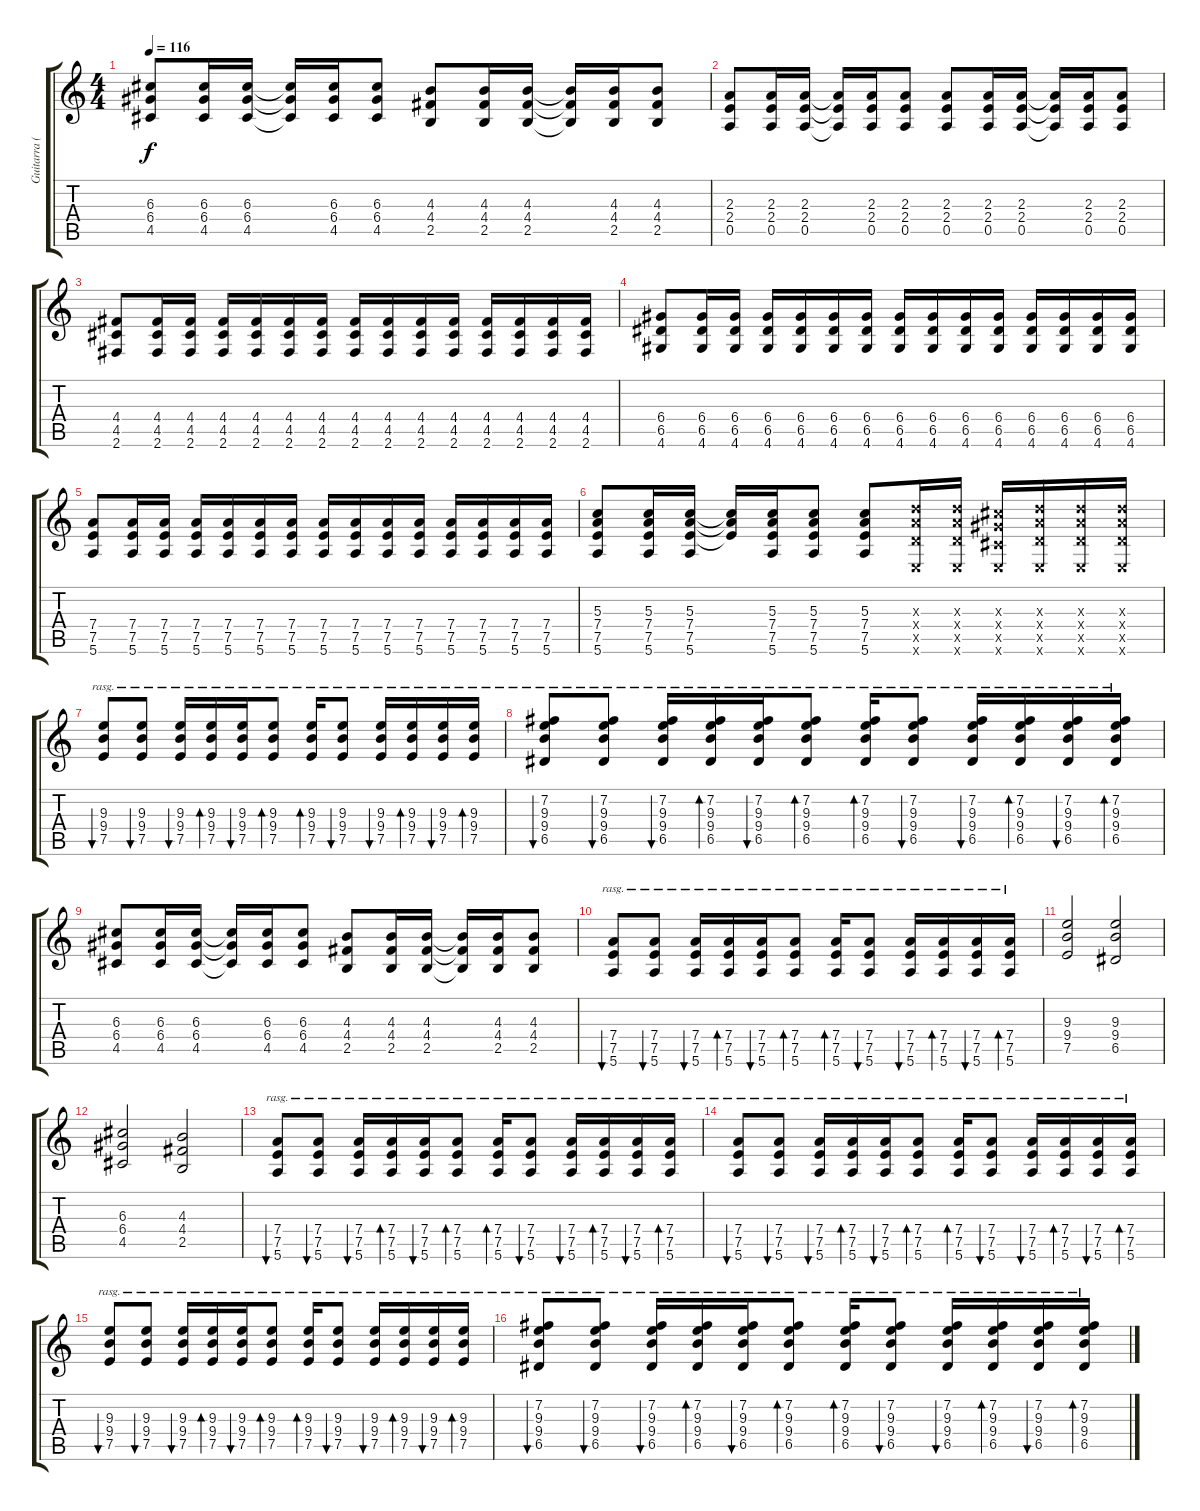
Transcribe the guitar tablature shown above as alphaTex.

\track ("Guitarra (Ac)" "Guitarra (") {instrument acousticguitarsteel}
\staff {score tabs}
\tuning (E4 B3 G3 D3 A2 E2) {hide}
\ts (4 4)
\tempo 116
\clef g2
\ks c
(6.3 6.4 4.5).8{dy f} (6.3 6.4 4.5).16 (6.3 6.4 4.5).16 (6.3{t} 6.4{t} 4.5{t}).16 (6.3 6.4 4.5).16 (6.3 6.4 4.5).8 (4.3 4.4 2.5).8 (4.3 4.4 2.5).16 (4.3 4.4 2.5).16 (4.3{t} 4.4{t} 2.5{t}).16 (4.3 4.4 2.5).16 (4.3 4.4 2.5).8 |
(2.3 2.4 0.5).8 (2.3 2.4 0.5).16 (2.3 2.4 0.5).16 (2.3{t} 2.4{t} 0.5{t}).16 (2.3 2.4 0.5).16 (2.3 2.4 0.5).8 (2.3 2.4 0.5).8 (2.3 2.4 0.5).16 (2.3 2.4 0.5).16 (2.3{t} 2.4{t} 0.5{t}).16 (2.3 2.4 0.5).16 (2.3 2.4 0.5).8 |
(4.4 4.5 2.6).8 (4.4 4.5 2.6).16 (4.4 4.5 2.6).16 (4.4 4.5 2.6).16 (4.4 4.5 2.6).16 (4.4 4.5 2.6).16 (4.4 4.5 2.6).16 (4.4 4.5 2.6).16 (4.4 4.5 2.6).16 (4.4 4.5 2.6).16 (4.4 4.5 2.6).16 (4.4 4.5 2.6).16 (4.4 4.5 2.6).16 (4.4 4.5 2.6).16 (4.4 4.5 2.6).16 |
(6.4 6.5 4.6).8 (6.4 6.5 4.6).16 (6.4 6.5 4.6).16 (6.4 6.5 4.6).16 (6.4 6.5 4.6).16 (6.4 6.5 4.6).16 (6.4 6.5 4.6).16 (6.4 6.5 4.6).16 (6.4 6.5 4.6).16 (6.4 6.5 4.6).16 (6.4 6.5 4.6).16 (6.4 6.5 4.6).16 (6.4 6.5 4.6).16 (6.4 6.5 4.6).16 (6.4 6.5 4.6).16 |
(7.4 7.5 5.6).8 (7.4 7.5 5.6).16 (7.4 7.5 5.6).16 (7.4 7.5 5.6).16 (7.4 7.5 5.6).16 (7.4 7.5 5.6).16 (7.4 7.5 5.6).16 (7.4 7.5 5.6).16 (7.4 7.5 5.6).16 (7.4 7.5 5.6).16 (7.4 7.5 5.6).16 (7.4 7.5 5.6).16 (7.4 7.5 5.6).16 (7.4 7.5 5.6).16 (7.4 7.5 5.6).16 |
(5.3 7.4 7.5 5.6).8 (5.3 7.4 7.5 5.6).16 (5.3 7.4 7.5 5.6).16 (5.3{t} 7.4{t} 7.5{t}).16 (5.3 7.4 7.5 5.6).16 (5.3 7.4 7.5 5.6).8 (5.3 7.4 7.5 5.6).8 (7.3{x} 7.4{x} 5.5{x} 0.6{x}).16 (7.3{x} 7.4{x} 5.5{x} 0.6{x}).16 (6.3{x} 6.4{x} 4.5{x} 0.6{x}).16 (7.3{x} 7.4{x} 5.5{x} 0.6{x}).16 (7.3{x} 7.4{x} 5.5{x} 0.6{x}).16 (7.3{x} 7.4{x} 5.5{x} 0.6{x}).16 |
(9.3 9.4 7.5).8{bu 60 rasg ii} (9.3 9.4 7.5).8{bu 120 rasg ii} (9.3 9.4 7.5).16{bu 120 rasg ii} (9.3 9.4 7.5).16{bd 120 rasg ii} (9.3 9.4 7.5).16{bu 120 rasg ii} (9.3 9.4 7.5).8{bd 120 rasg ii} (9.3 9.4 7.5).16{bd 120 rasg ii} (9.3 9.4 7.5).8{bu 120 rasg ii} (9.3 9.4 7.5).16{bu 120 rasg ii} (9.3 9.4 7.5).16{bd 120 rasg ii} (9.3 9.4 7.5).16{bu 120 rasg ii} (9.3 9.4 7.5).16{bd 120 rasg ii} |
(7.2 9.3 9.4 6.5).8{bu 60 rasg ii} (7.2 9.3 9.4 6.5).8{bu 120 rasg ii} (7.2 9.3 9.4 6.5).16{bu 120 rasg ii} (7.2 9.3 9.4 6.5).16{bd 120 rasg ii} (7.2 9.3 9.4 6.5).16{bu 120 rasg ii} (7.2 9.3 9.4 6.5).8{bd 120 rasg ii} (7.2 9.3 9.4 6.5).16{bd 120 rasg ii} (7.2 9.3 9.4 6.5).8{bu 120 rasg ii} (7.2 9.3 9.4 6.5).16{bu 120 rasg ii} (7.2 9.3 9.4 6.5).16{bd 120 rasg ii} (7.2 9.3 9.4 6.5).16{bu 120 rasg ii} (7.2 9.3 9.4 6.5).16{bd 120 rasg ii} |
(6.3 6.4 4.5).8 (6.3 6.4 4.5).16 (6.3 6.4 4.5).16 (6.3{t} 6.4{t} 4.5{t}).16 (6.3 6.4 4.5).16 (6.3 6.4 4.5).8 (4.3 4.4 2.5).8 (4.3 4.4 2.5).16 (4.3 4.4 2.5).16 (4.3{t} 4.4{t} 2.5{t}).16 (4.3 4.4 2.5).16 (4.3 4.4 2.5).8 |
(7.4 7.5 5.6).8{bu 60 rasg ii} (7.4 7.5 5.6).8{bu 120 rasg ii} (7.4 7.5 5.6).16{bu 120 rasg ii} (7.4 7.5 5.6).16{bd 120 rasg ii} (7.4 7.5 5.6).16{bu 120 rasg ii} (7.4 7.5 5.6).8{bd 120 rasg ii} (7.4 7.5 5.6).16{bd 120 rasg ii} (7.4 7.5 5.6).8{bu 120 rasg ii} (7.4 7.5 5.6).16{bu 120 rasg ii} (7.4 7.5 5.6).16{bd 120 rasg ii} (7.4 7.5 5.6).16{bu 120 rasg ii} (7.4 7.5 5.6).16{bd 120 rasg ii} |
(9.3 9.4 7.5).2 (9.3 9.4 6.5).2 |
(6.3 6.4 4.5).2 (4.3 4.4 2.5).2 |
(7.4 7.5 5.6).8{bu 60 rasg ii} (7.4 7.5 5.6).8{bu 120 rasg ii} (7.4 7.5 5.6).16{bu 120 rasg ii} (7.4 7.5 5.6).16{bd 120 rasg ii} (7.4 7.5 5.6).16{bu 120 rasg ii} (7.4 7.5 5.6).8{bd 120 rasg ii} (7.4 7.5 5.6).16{bd 120 rasg ii} (7.4 7.5 5.6).8{bu 120 rasg ii} (7.4 7.5 5.6).16{bu 120 rasg ii} (7.4 7.5 5.6).16{bd 120 rasg ii} (7.4 7.5 5.6).16{bu 120 rasg ii} (7.4 7.5 5.6).16{bd 120 rasg ii} |
(7.4 7.5 5.6).8{bu 60 rasg ii} (7.4 7.5 5.6).8{bu 120 rasg ii} (7.4 7.5 5.6).16{bu 120 rasg ii} (7.4 7.5 5.6).16{bd 120 rasg ii} (7.4 7.5 5.6).16{bu 120 rasg ii} (7.4 7.5 5.6).8{bd 120 rasg ii} (7.4 7.5 5.6).16{bd 120 rasg ii} (7.4 7.5 5.6).8{bu 120 rasg ii} (7.4 7.5 5.6).16{bu 120 rasg ii} (7.4 7.5 5.6).16{bd 120 rasg ii} (7.4 7.5 5.6).16{bu 120 rasg ii} (7.4 7.5 5.6).16{bd 120 rasg ii} |
(9.3 9.4 7.5).8{bu 60 rasg ii} (9.3 9.4 7.5).8{bu 120 rasg ii} (9.3 9.4 7.5).16{bu 120 rasg ii} (9.3 9.4 7.5).16{bd 120 rasg ii} (9.3 9.4 7.5).16{bu 120 rasg ii} (9.3 9.4 7.5).8{bd 120 rasg ii} (9.3 9.4 7.5).16{bd 120 rasg ii} (9.3 9.4 7.5).8{bu 120 rasg ii} (9.3 9.4 7.5).16{bu 120 rasg ii} (9.3 9.4 7.5).16{bd 120 rasg ii} (9.3 9.4 7.5).16{bu 120 rasg ii} (9.3 9.4 7.5).16{bd 120 rasg ii} |
(7.2 9.3 9.4 6.5).8{bu 60 rasg ii} (7.2 9.3 9.4 6.5).8{bu 120 rasg ii} (7.2 9.3 9.4 6.5).16{bu 120 rasg ii} (7.2 9.3 9.4 6.5).16{bd 120 rasg ii} (7.2 9.3 9.4 6.5).16{bu 120 rasg ii} (7.2 9.3 9.4 6.5).8{bd 120 rasg ii} (7.2 9.3 9.4 6.5).16{bd 120 rasg ii} (7.2 9.3 9.4 6.5).8{bu 120 rasg ii} (7.2 9.3 9.4 6.5).16{bu 120 rasg ii} (7.2 9.3 9.4 6.5).16{bd 120 rasg ii} (7.2 9.3 9.4 6.5).16{bu 120 rasg ii} (7.2 9.3 9.4 6.5).16{bd 120 rasg ii}
